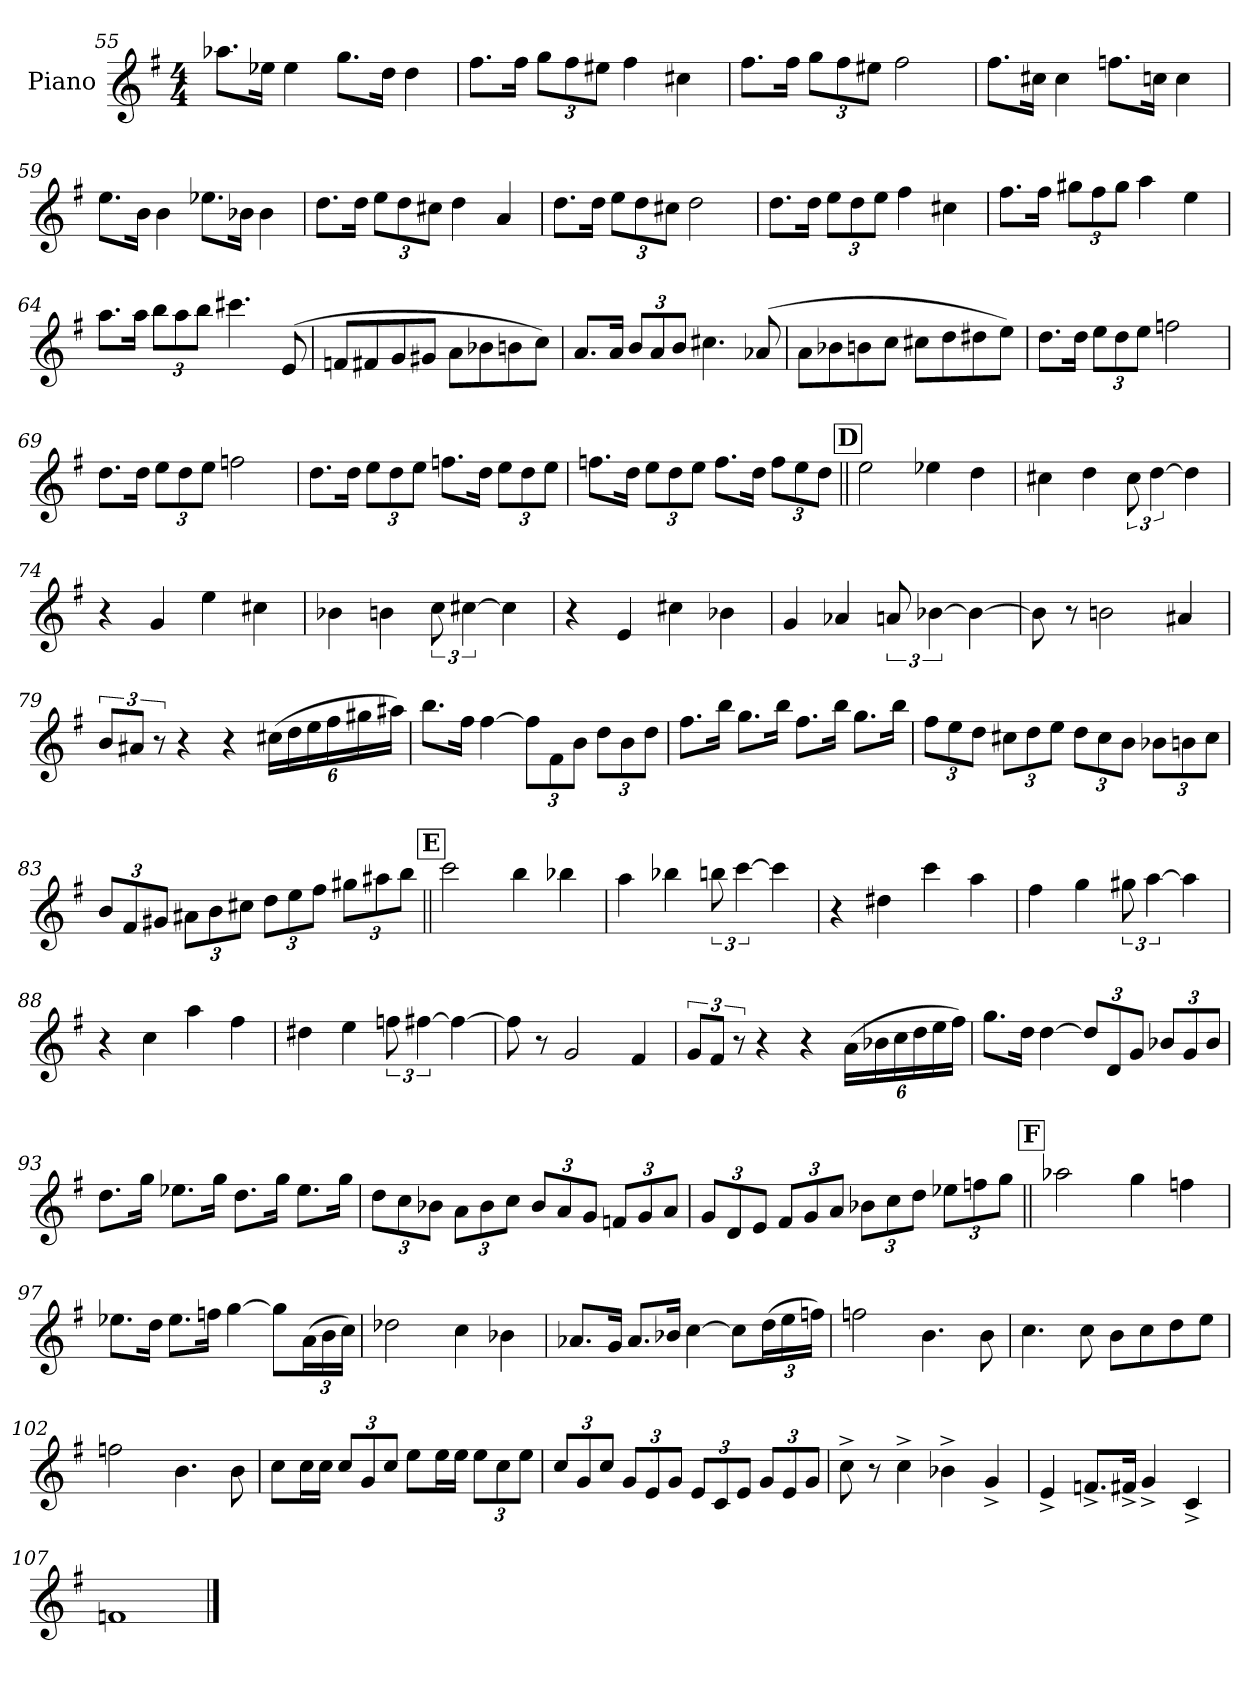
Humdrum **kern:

**kern
*part1
*staff1
*I"Piano
*I'Pno.
!!LO:LB:g=z
*clefG2
*k[f#]
*M4/4
=55
8.aa-X\L
16ee-X\Jk
4ee-\
8.gg\L
16dd\Jk
4dd\
=56
8.ff#\L
16ff#\Jk
*Xbrackettup
12gg\L
12ff#\
12ee#X\J
4ff#\
4cc#X\
=57
8.ff#\L
16ff#\Jk
12gg\L
12ff#\
12ee#X\J
2ff#\
=58
8.ff#\L
16cc#X\Jk
4cc#\
8.ffn\L
16ccn\Jk
4cc\
=59
8.ee\L
16b\Jk
4b\
8.ee-X\L
16b-X\Jk
4b-\
!!LO:LB:g=z
=60
8.dd\L
16dd\Jk
12ee\L
12dd\
12cc#X\J
4dd\
4a/
=61
8.dd\L
16dd\Jk
12ee\L
12dd\
12cc#X\J
2dd\
=62
8.dd\L
16dd\Jk
12ee\L
12dd\
12ee\J
4ff#\
4cc#X\
=63
8.ff#\L
16ff#\Jk
12gg#X\L
12ff#\
12gg#\J
4aa\
4ee\
!!LO:LB:g=z
=64
8.aa\L
16aa\Jk
12bb\L
12aa\
12bb\J
4.ccc#X\
(8e/
=65
8fn/L
8f#X/
8g/
8g#X/J
8a\L
8b-X\
8bn\
8cc\J)
=66
8.a/L
16a/Jk
12b/L
12a/
12b/J
4.cc#X\
(8a-X/
=67
8a\L
8b-X\
8bn\
8cc\J
8cc#X\L
8dd\
8dd#X\
8ee\J)
!!LO:LB:g=z
=68
8.dd\L
16dd\Jk
12ee\L
12dd\
12ee\J
2ffn\
=69
8.dd\L
16dd\Jk
12ee\L
12dd\
12ee\J
2ffn\
=70
8.dd\L
16dd\Jk
12ee\L
12dd\
12ee\J
8.ffn\L
16dd\Jk
12ee\L
12dd\
12ee\J
=71
8.ffn\L
16dd\Jk
12ee\L
12dd\
12ee\J
8.ff\L
16dd\Jk
12ff\L
12ee\
12dd\J
!!LO:LB:g=z
!!LO:REH:place=s1:a:B:fs=14:t=D
=72||
2ee\
4ee-X\
4dd\
=73
4cc#X\
4dd\
*brackettup
12cc#\
[6dd\
4dd\]
=74
4r
4g/
4ee\
4cc#X\
=75
4b-X\
4bn\
12cc\
[6cc#X\
4cc#\]
=76
4r
4e/
4cc#X\
4b-X\
=77
4g/
4a-X/
12an/
[6b-X\
4b-\_
!!LO:LB:g=z
=78
8b-\]
8r
2bn\
4a#X/
=79
12b/L
12a#X/J
12r
4r
4r
*Xbrackettup
(24cc#X\LL
24dd\
24ee\
24ff#\
24gg#X\
24aa#X\JJ)
=80
8.bb\L
16ff#\Jk
[4ff#\
12ff#\L]
12f#\
12b\J
12dd\L
12b\
12dd\J
=81
8.ff#\L
16bb\Jk
8.gg\L
16bb\Jk
8.ff#\L
16bb\Jk
8.gg\L
16bb\Jk
!!LO:LB:g=z
=82
12ff#\L
12ee\
12dd\J
12cc#X\L
12dd\
12ee\J
12dd\L
12cc#\
12b\J
12b-X\L
12bn\
12cc#\J
=83
12b/L
12f#/
12g#X/J
12a#X\L
12b\
12cc#X\J
12dd\L
12ee\
12ff#\J
12gg#X\L
12aa#X\
12bb\J
!!LO:LB:g=z
!!LO:REH:place=s1:a:B:fs=14:t=E
=84||
2ccc\
4bb\
4bb-X\
=85
4aa\
4bb-X\
*brackettup
12bbn\
[6ccc\
4ccc\]
=86
4r
4dd#X\
4ccc\
4aa\
=87
4ff#\
4gg\
12gg#X\
[6aa\
4aa\]
=88
4r
4cc\
4aa\
4ff#\
=89
4dd#X\
4ee\
12ffn\
[6ff#X\
4ff#\_
!!LO:PB:g=z
=90
8ff#\]
8r
2g/
4f#/
=91
12g/L
12f#/J
12r
4r
4r
*Xbrackettup
(24a\LL
24b-X\
24cc\
24dd\
24ee\
24ff#\JJ)
=92
8.gg\L
16dd\Jk
[4dd\
12dd/L]
12d/
12g/J
12b-X/L
12g/
12b-/J
=93
8.dd\L
16gg\Jk
8.ee-X\L
16gg\Jk
8.dd\L
16gg\Jk
8.ee-\L
16gg\Jk
!!LO:LB:g=z
=94
12dd\L
12cc\
12b-X\J
12a\L
12b-\
12cc\J
12b-/L
12a/
12g/J
12fn/L
12g/
12a/J
=95
12g/L
12d/
12e/J
12f#/L
12g/
12a/J
12b-X\L
12cc\
12dd\J
12ee-X\L
12ffn\
12gg\J
!!LO:LB:g=z
!!LO:REH:place=s1:a:B:fs=14:t=F
=96||
2aa-X\
4gg\
4ffn\
=97
8.ee-X\L
16dd\Jk
8.ee-\L
16ffn\Jk
[4gg\
8gg\L]
(24a\L
24b\
24cc\JJ)
=98
2dd-X\
4cc\
4b-X\
=99
8.a-X/L
16g/Jk
8.a-/L
16b-X/Jk
[4cc\
8cc\L]
(24dd\L
24ee\
24ffn\JJ)
=100
2ffn\
4.b\
8b\
!!LO:LB:g=z
=101
4.cc\
8cc\
8b\L
8cc\
8dd\
8ee\J
=102
2ffn\
4.b\
8b\
=103
8cc\L
16cc\L
16cc\JJ
12cc/L
12g/
12cc/J
8ee\L
16ee\L
16ee\JJ
12ee\L
12cc\
12ee\J
=104
12cc/L
12g/
12cc/J
12g/L
12e/
12g/J
12e/L
12c/
12e/J
12g/L
12e/
12g/J
!!LO:LB:g=z
=105
8cc^\
8r
4cc^\
4b-X^\
4g^/
=106
4e^/
8.fn^/L
16f#X^/Jk
4g^/
4c^/
=107
1fn
==
*-
